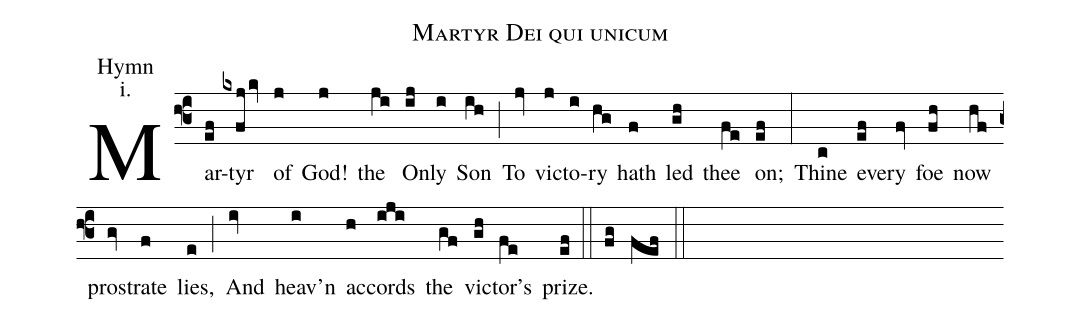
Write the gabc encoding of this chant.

name: Martyr Dei qui unicum;
annotation: Hymn;
annotation: i.;
mode: 1;
office-part: Office Hymn;
%%
(f3)Mar(ef)tyr(kxfjkv) of(j) God!(j) the(ji) On(ij)ly(i) Son(ih) (;)
To(jv) vic(j)to(i)ry(hg) hath(f) led(gh) thee(fe) on;(ef) (:)
Thine(c) eve(ef)ry(fv) foe(fh) now(hf) pros(gv)trate(f) lies,(e) (;)
And(iv) heav’n(i) ac(h)cords(iji) the(gf) vic(gh)tor’s(fe) prize.(ef) (::)
(fg)(fef) (::)
